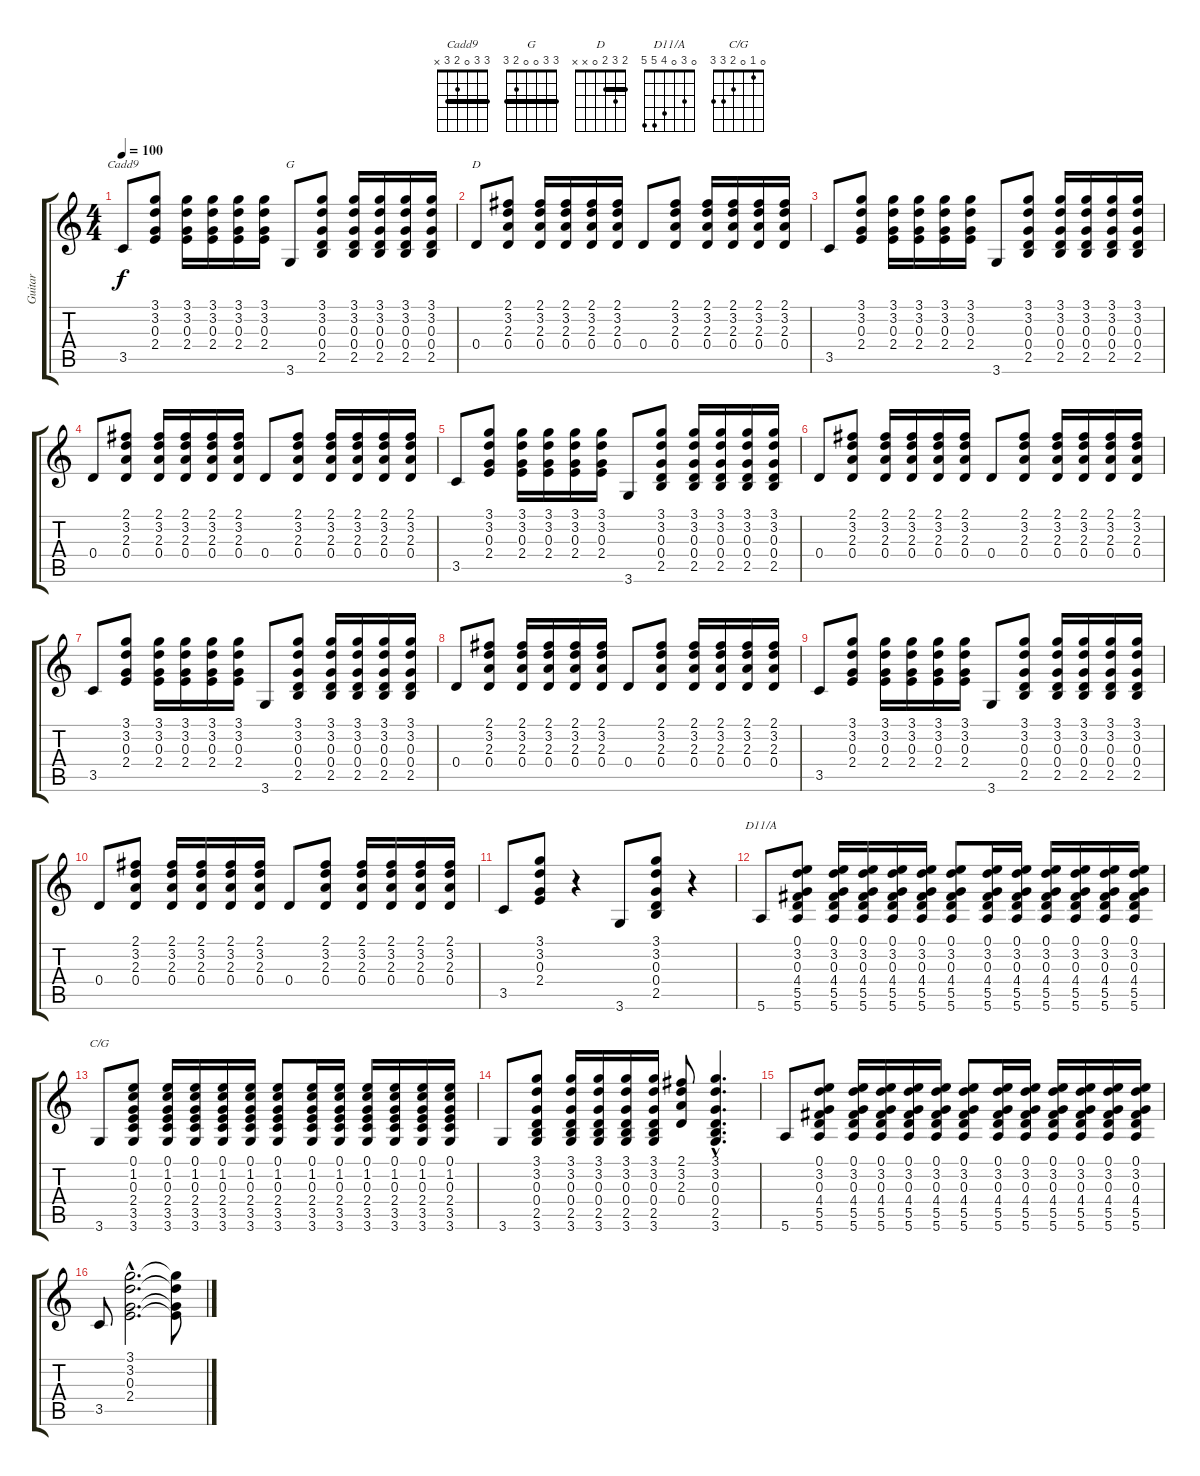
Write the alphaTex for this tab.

\track ("Guitar" "Guitar") {instrument acousticguitarsteel}
\staff {score tabs}
\tuning (E4 B3 G3 D3 A2 E2) {hide}
\chord ("Cadd9" 3 3 0 2 3 x) {barre 3}
\chord ("G" 3 3 0 0 2 3) {barre 3}
\chord ("D" 2 3 2 0 x x) {barre 2}
\chord ("D11/A" 0 3 0 4 5 5)
\chord ("C/G" 0 1 0 2 3 3)
\ts (4 4)
\tempo 100
\clef g2
\ks c
3.5.8{ch "Cadd9" dy f} (3.1 3.2 0.3 2.4).8 (3.1 3.2 0.3 2.4).16 (3.1 3.2 0.3 2.4).16 (3.1 3.2 0.3 2.4).16 (3.1 3.2 0.3 2.4).16 3.6.8{ch "G"} (3.1 3.2 0.3 0.4 2.5).8 (3.1 3.2 0.3 0.4 2.5).16 (3.1 3.2 0.3 0.4 2.5).16 (3.1 3.2 0.3 0.4 2.5).16 (3.1 3.2 0.3 0.4 2.5).16 |
0.4.8{ch "D"} (2.1 3.2 2.3 0.4).8 (2.1 3.2 2.3 0.4).16 (2.1 3.2 2.3 0.4).16 (2.1 3.2 2.3 0.4).16 (2.1 3.2 2.3 0.4).16 0.4.8 (2.1 3.2 2.3 0.4).8 (2.1 3.2 2.3 0.4).16 (2.1 3.2 2.3 0.4).16 (2.1 3.2 2.3 0.4).16 (2.1 3.2 2.3 0.4).16 |
3.5.8 (3.1 3.2 0.3 2.4).8 (3.1 3.2 0.3 2.4).16 (3.1 3.2 0.3 2.4).16 (3.1 3.2 0.3 2.4).16 (3.1 3.2 0.3 2.4).16 3.6.8 (3.1 3.2 0.3 0.4 2.5).8 (3.1 3.2 0.3 0.4 2.5).16 (3.1 3.2 0.3 0.4 2.5).16 (3.1 3.2 0.3 0.4 2.5).16 (3.1 3.2 0.3 0.4 2.5).16 |
0.4.8 (2.1 3.2 2.3 0.4).8 (2.1 3.2 2.3 0.4).16 (2.1 3.2 2.3 0.4).16 (2.1 3.2 2.3 0.4).16 (2.1 3.2 2.3 0.4).16 0.4.8 (2.1 3.2 2.3 0.4).8 (2.1 3.2 2.3 0.4).16 (2.1 3.2 2.3 0.4).16 (2.1 3.2 2.3 0.4).16 (2.1 3.2 2.3 0.4).16 |
3.5.8 (3.1 3.2 0.3 2.4).8 (3.1 3.2 0.3 2.4).16 (3.1 3.2 0.3 2.4).16 (3.1 3.2 0.3 2.4).16 (3.1 3.2 0.3 2.4).16 3.6.8 (3.1 3.2 0.3 0.4 2.5).8 (3.1 3.2 0.3 0.4 2.5).16 (3.1 3.2 0.3 0.4 2.5).16 (3.1 3.2 0.3 0.4 2.5).16 (3.1 3.2 0.3 0.4 2.5).16 |
0.4.8 (2.1 3.2 2.3 0.4).8 (2.1 3.2 2.3 0.4).16 (2.1 3.2 2.3 0.4).16 (2.1 3.2 2.3 0.4).16 (2.1 3.2 2.3 0.4).16 0.4.8 (2.1 3.2 2.3 0.4).8 (2.1 3.2 2.3 0.4).16 (2.1 3.2 2.3 0.4).16 (2.1 3.2 2.3 0.4).16 (2.1 3.2 2.3 0.4).16 |
3.5.8 (3.1 3.2 0.3 2.4).8 (3.1 3.2 0.3 2.4).16 (3.1 3.2 0.3 2.4).16 (3.1 3.2 0.3 2.4).16 (3.1 3.2 0.3 2.4).16 3.6.8 (3.1 3.2 0.3 0.4 2.5).8 (3.1 3.2 0.3 0.4 2.5).16 (3.1 3.2 0.3 0.4 2.5).16 (3.1 3.2 0.3 0.4 2.5).16 (3.1 3.2 0.3 0.4 2.5).16 |
0.4.8 (2.1 3.2 2.3 0.4).8 (2.1 3.2 2.3 0.4).16 (2.1 3.2 2.3 0.4).16 (2.1 3.2 2.3 0.4).16 (2.1 3.2 2.3 0.4).16 0.4.8 (2.1 3.2 2.3 0.4).8 (2.1 3.2 2.3 0.4).16 (2.1 3.2 2.3 0.4).16 (2.1 3.2 2.3 0.4).16 (2.1 3.2 2.3 0.4).16 |
3.5.8 (3.1 3.2 0.3 2.4).8 (3.1 3.2 0.3 2.4).16 (3.1 3.2 0.3 2.4).16 (3.1 3.2 0.3 2.4).16 (3.1 3.2 0.3 2.4).16 3.6.8 (3.1 3.2 0.3 0.4 2.5).8 (3.1 3.2 0.3 0.4 2.5).16 (3.1 3.2 0.3 0.4 2.5).16 (3.1 3.2 0.3 0.4 2.5).16 (3.1 3.2 0.3 0.4 2.5).16 |
0.4.8 (2.1 3.2 2.3 0.4).8 (2.1 3.2 2.3 0.4).16 (2.1 3.2 2.3 0.4).16 (2.1 3.2 2.3 0.4).16 (2.1 3.2 2.3 0.4).16 0.4.8 (2.1 3.2 2.3 0.4).8 (2.1 3.2 2.3 0.4).16 (2.1 3.2 2.3 0.4).16 (2.1 3.2 2.3 0.4).16 (2.1 3.2 2.3 0.4).16 |
3.5.8 (3.1 3.2 0.3 2.4).8 r.4 3.6.8 (3.1 3.2 0.3 0.4 2.5).8 r.4 |
5.6.8{ch "D11/A"} (0.1 3.2 0.3 4.4 5.5 5.6).8 (0.1 3.2 0.3 4.4 5.5 5.6).16 (0.1 3.2 0.3 4.4 5.5 5.6).16 (0.1 3.2 0.3 4.4 5.5 5.6).16 (0.1 3.2 0.3 4.4 5.5 5.6).16 (0.1 3.2 0.3 4.4 5.5 5.6).8 (0.1 3.2 0.3 4.4 5.5 5.6).16 (0.1 3.2 0.3 4.4 5.5 5.6).16 (0.1 3.2 0.3 4.4 5.5 5.6).16 (0.1 3.2 0.3 4.4 5.5 5.6).16 (0.1 3.2 0.3 4.4 5.5 5.6).16 (0.1 3.2 0.3 4.4 5.5 5.6).16 |
3.6.8{ch "C/G"} (0.1 1.2 0.3 2.4 3.5 3.6).8 (0.1 1.2 0.3 2.4 3.5 3.6).16 (0.1 1.2 0.3 2.4 3.5 3.6).16 (0.1 1.2 0.3 2.4 3.5 3.6).16 (0.1 1.2 0.3 2.4 3.5 3.6).16 (0.1 1.2 0.3 2.4 3.5 3.6).8 (0.1 1.2 0.3 2.4 3.5 3.6).16 (0.1 1.2 0.3 2.4 3.5 3.6).16 (0.1 1.2 0.3 2.4 3.5 3.6).16 (0.1 1.2 0.3 2.4 3.5 3.6).16 (0.1 1.2 0.3 2.4 3.5 3.6).16 (0.1 1.2 0.3 2.4 3.5 3.6).16 |
3.6.8 (3.1 3.2 0.3 0.4 2.5 3.6).8 (3.1 3.2 0.3 0.4 2.5 3.6).16 (3.1 3.2 0.3 0.4 2.5 3.6).16 (3.1 3.2 0.3 0.4 2.5 3.6).16 (3.1 3.2 0.3 0.4 2.5 3.6).16 (2.1 3.2 2.3 0.4).8 (3.1{hac} 3.2{hac} 0.3{hac} 0.4{hac} 2.5{hac} 3.6{hac}).4{d} |
5.6.8 (0.1 3.2 0.3 4.4 5.5 5.6).8 (0.1 3.2 0.3 4.4 5.5 5.6).16 (0.1 3.2 0.3 4.4 5.5 5.6).16 (0.1 3.2 0.3 4.4 5.5 5.6).16 (0.1 3.2 0.3 4.4 5.5 5.6).16 (0.1 3.2 0.3 4.4 5.5 5.6).8 (0.1 3.2 0.3 4.4 5.5 5.6).16 (0.1 3.2 0.3 4.4 5.5 5.6).16 (0.1 3.2 0.3 4.4 5.5 5.6).16 (0.1 3.2 0.3 4.4 5.5 5.6).16 (0.1 3.2 0.3 4.4 5.5 5.6).16 (0.1 3.2 0.3 4.4 5.5 5.6).16 |
3.5.8 (3.1{hac} 3.2{hac} 0.3{hac} 2.4{hac}).2{d} (3.1{t} 3.2{t} 0.3{t} 2.4{t}).8
